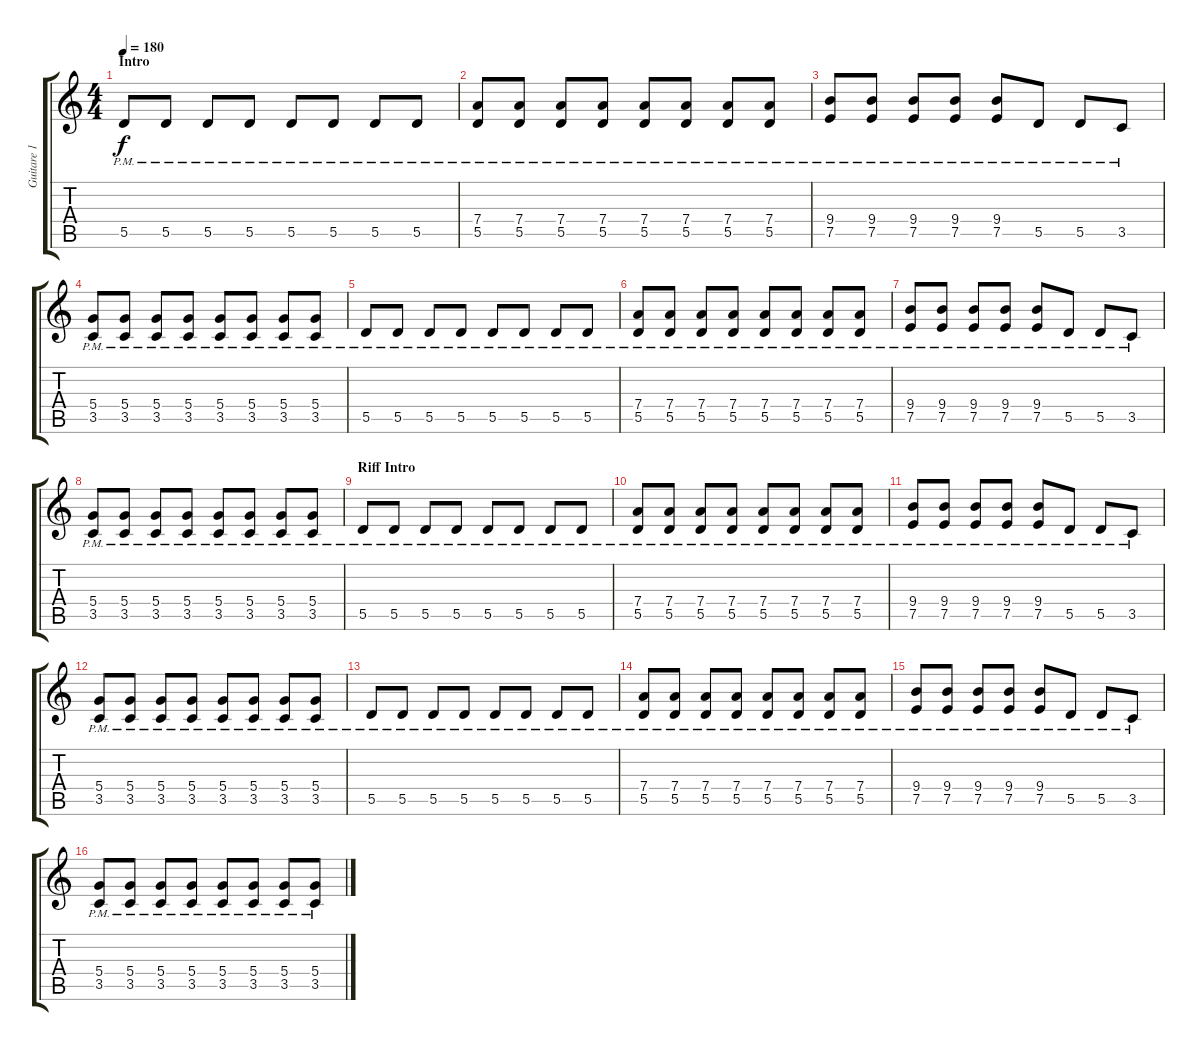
\track ("Guitare 1" "Guitare 1") {instrument overdrivenguitar}
\staff {score tabs}
\tuning (E4 B3 G3 D3 A2 E2) {hide}
\ts (4 4)
\section ("" "Intro")
\tempo 180
\clef g2
\ks c
5.5{pm}.8{dy f volume 14 balance 0 instrument electricguitarmuted} 5.5{pm}.8 5.5{pm}.8 5.5{pm}.8 5.5{pm}.8 5.5{pm}.8 5.5{pm}.8 5.5{pm}.8 |
(7.4{pm} 5.5{pm}).8 (7.4{pm} 5.5{pm}).8 (7.4{pm} 5.5{pm}).8 (7.4{pm} 5.5{pm}).8 (7.4{pm} 5.5{pm}).8 (7.4{pm} 5.5{pm}).8 (7.4{pm} 5.5{pm}).8 (7.4{pm} 5.5{pm}).8 |
(9.4{pm} 7.5{pm}).8 (9.4{pm} 7.5{pm}).8 (9.4{pm} 7.5{pm}).8 (9.4{pm} 7.5{pm}).8 (9.4{pm} 7.5).8 5.5{pm}.8 5.5{pm}.8 3.5{pm}.8 |
(5.4{pm} 3.5{pm}).8 (5.4{pm} 3.5{pm}).8 (5.4{pm} 3.5{pm}).8 (5.4{pm} 3.5{pm}).8 (5.4{pm} 3.5{pm}).8 (5.4{pm} 3.5{pm}).8 (5.4{pm} 3.5{pm}).8 (5.4{pm} 3.5{pm}).8 |
5.5{pm}.8 5.5{pm}.8 5.5{pm}.8 5.5{pm}.8 5.5{pm}.8 5.5{pm}.8 5.5{pm}.8 5.5{pm}.8 |
(7.4{pm} 5.5{pm}).8 (7.4{pm} 5.5{pm}).8 (7.4{pm} 5.5{pm}).8 (7.4{pm} 5.5{pm}).8 (7.4{pm} 5.5{pm}).8 (7.4{pm} 5.5{pm}).8 (7.4{pm} 5.5{pm}).8 (7.4{pm} 5.5{pm}).8 |
(9.4{pm} 7.5{pm}).8 (9.4{pm} 7.5{pm}).8 (9.4{pm} 7.5{pm}).8 (9.4{pm} 7.5{pm}).8 (9.4{pm} 7.5).8 5.5{pm}.8 5.5{pm}.8 3.5{pm}.8 |
(5.4{pm} 3.5{pm}).8 (5.4{pm} 3.5{pm}).8 (5.4{pm} 3.5{pm}).8 (5.4{pm} 3.5{pm}).8 (5.4{pm} 3.5{pm}).8 (5.4{pm} 3.5{pm}).8 (5.4{pm} 3.5{pm}).8 (5.4{pm} 3.5{pm}).8 |
\section ("" "Riff Intro")
5.5{pm}.8{volume 12} 5.5{pm}.8 5.5{pm}.8 5.5{pm}.8 5.5{pm}.8 5.5{pm}.8 5.5{pm}.8 5.5{pm}.8 |
(7.4{pm} 5.5{pm}).8 (7.4{pm} 5.5{pm}).8 (7.4{pm} 5.5{pm}).8 (7.4{pm} 5.5{pm}).8 (7.4{pm} 5.5{pm}).8 (7.4{pm} 5.5{pm}).8 (7.4{pm} 5.5{pm}).8 (7.4{pm} 5.5{pm}).8 |
(9.4{pm} 7.5{pm}).8 (9.4{pm} 7.5{pm}).8 (9.4{pm} 7.5{pm}).8 (9.4{pm} 7.5{pm}).8 (9.4{pm} 7.5).8 5.5{pm}.8 5.5{pm}.8 3.5{pm}.8 |
(5.4{pm} 3.5{pm}).8 (5.4{pm} 3.5{pm}).8 (5.4{pm} 3.5{pm}).8 (5.4{pm} 3.5{pm}).8 (5.4{pm} 3.5{pm}).8 (5.4{pm} 3.5{pm}).8 (5.4{pm} 3.5{pm}).8 (5.4{pm} 3.5{pm}).8 |
5.5{pm}.8 5.5{pm}.8 5.5{pm}.8 5.5{pm}.8 5.5{pm}.8 5.5{pm}.8 5.5{pm}.8 5.5{pm}.8 |
(7.4{pm} 5.5{pm}).8 (7.4{pm} 5.5{pm}).8 (7.4{pm} 5.5{pm}).8 (7.4{pm} 5.5{pm}).8 (7.4{pm} 5.5{pm}).8 (7.4{pm} 5.5{pm}).8 (7.4{pm} 5.5{pm}).8 (7.4{pm} 5.5{pm}).8 |
(9.4{pm} 7.5{pm}).8 (9.4{pm} 7.5{pm}).8 (9.4{pm} 7.5{pm}).8 (9.4{pm} 7.5{pm}).8 (9.4{pm} 7.5).8 5.5{pm}.8 5.5{pm}.8 3.5{pm}.8 |
(5.4{pm} 3.5{pm}).8 (5.4{pm} 3.5{pm}).8 (5.4{pm} 3.5{pm}).8 (5.4{pm} 3.5{pm}).8 (5.4{pm} 3.5{pm}).8 (5.4{pm} 3.5{pm}).8 (5.4{pm} 3.5{pm}).8 (5.4{pm} 3.5{pm}).8
